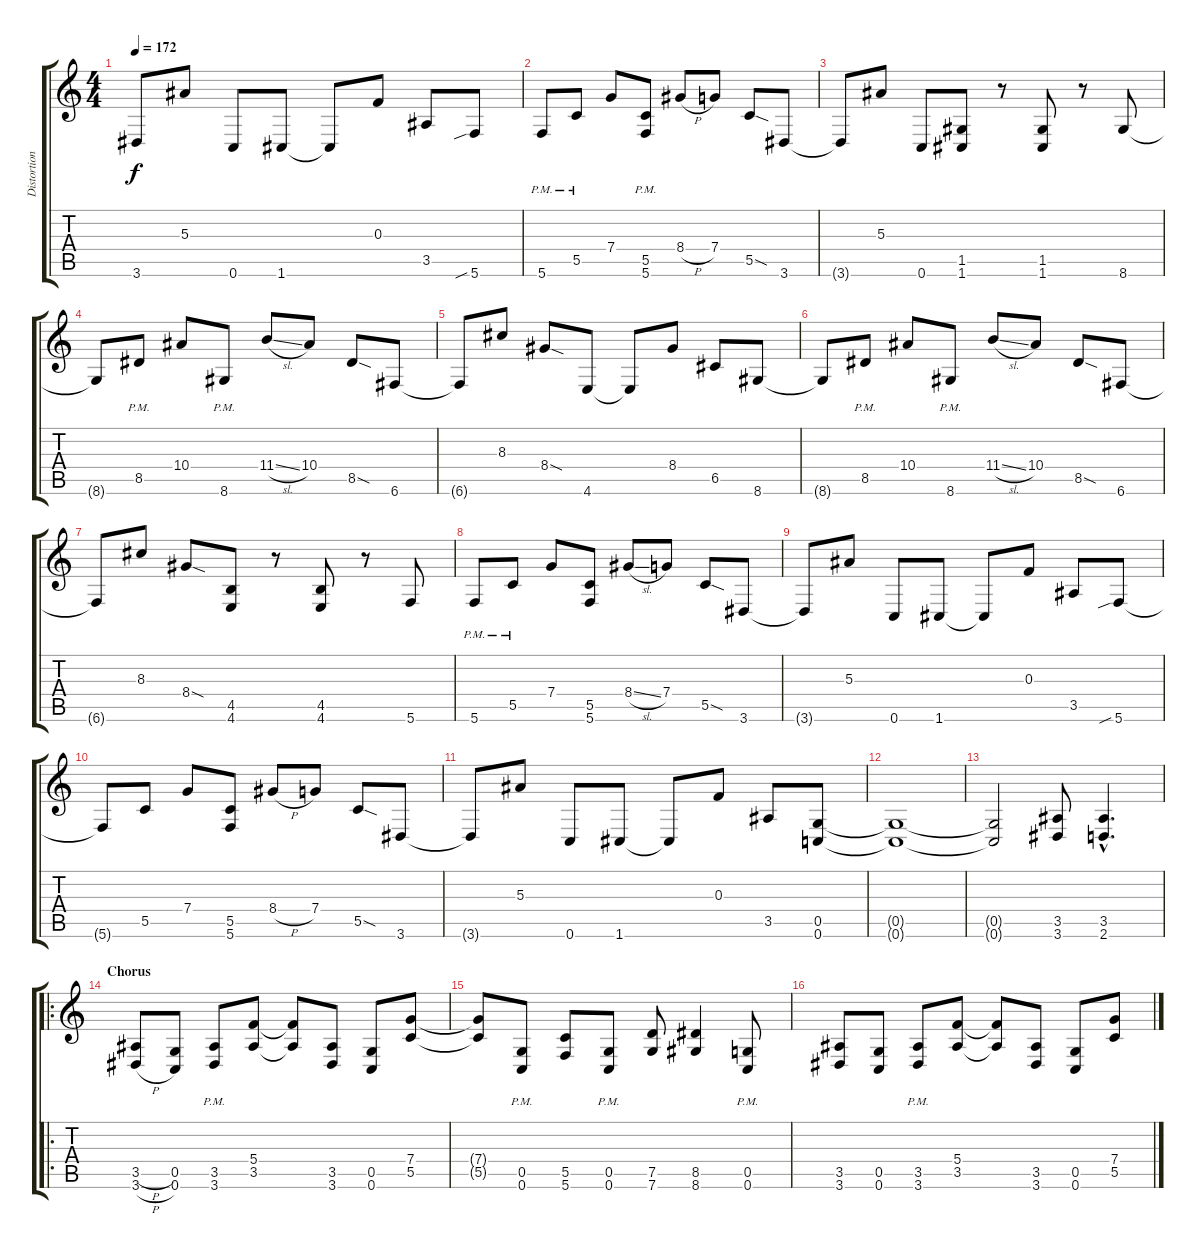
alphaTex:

\track ("Distortion Guitar" "Distortion") {instrument distortionguitar}
\staff {score tabs}
\tuning (D4 A3 F3 C3 G2 C2) {hide}
\ts (4 4)
\tempo 172
\clef g2
\ks c
3.6{t}.8{dy f} 5.3.8 0.6.8 1.6.8 1.6{t}.8 0.3.8 3.5.8 5.6{sib}.8 |
5.6{pm}.8 5.5{pm}.8 7.4.8 (5.5{pm} 5.6{pm}).8 8.4{h}.8 7.4.8 5.5{sod}.8 3.6.8 |
3.6{t}.8 5.3.8 0.6.8 (1.5 1.6).8 r.8 (1.5 1.6).8 r.8 8.6.8 |
8.6{t}.8 8.5{pm}.8 10.4.8 8.6{pm}.8 11.4{sl}.8 10.4.8 8.5{sod}.8 6.6.8 |
6.6{t}.8 8.3.8 8.4{sod}.8 4.6.8 4.6{t}.8 8.4.8 6.5.8 8.6.8 |
8.6{t}.8 8.5{pm}.8 10.4.8 8.6{pm}.8 11.4{sl}.8 10.4.8 8.5{sod}.8 6.6.8 |
6.6{t}.8 8.3.8 8.4{sod}.8 (4.5 4.6).8 r.8 (4.5 4.6).8 r.8 5.6.8 |
5.6{pm}.8 5.5{pm}.8 7.4.8 (5.5 5.6).8 8.4{sl}.8 7.4.8 5.5{sod}.8 3.6.8 |
3.6{t}.8 5.3.8 0.6.8 1.6.8 1.6{t}.8 0.3.8 3.5.8 5.6{sib}.8 |
5.6{t}.8 5.5.8 7.4.8 (5.5 5.6).8 8.4{h}.8 7.4.8 5.5{sod}.8 3.6.8 |
3.6{t}.8 5.3.8 0.6.8 1.6.8 1.6{t}.8 0.3.8 3.5.8 (0.5 0.6).8 |
(0.5{t} 0.6{t}).1 |
(0.5{t} 0.6{t}).2 (3.5 3.6).8 (3.5{hac} 2.6{hac}).4{d} |
\ro
\section ("" "Chorus")
(3.5{h} 3.6{h}).8 (0.5 0.6).8 (3.5{pm} 3.6{pm}).8 (5.4 3.5).8 (5.4{t} 3.5{t}).8 (3.5 3.6).8 (0.5 0.6).8 (7.4 5.5).8 |
(7.4{t} 5.5{t}).8 (0.5{pm} 0.6{pm}).8 (5.5 5.6).8 (0.5{pm} 0.6{pm}).8 (7.5 7.6).8 (8.5 8.6).4 (0.5{pm} 0.6{pm}).8 |
(3.5 3.6).8 (0.5 0.6).8 (3.5{pm} 3.6{pm}).8 (5.4 3.5).8 (5.4{t} 3.5{t}).8 (3.5 3.6).8 (0.5 0.6).8 (7.4 5.5).8
